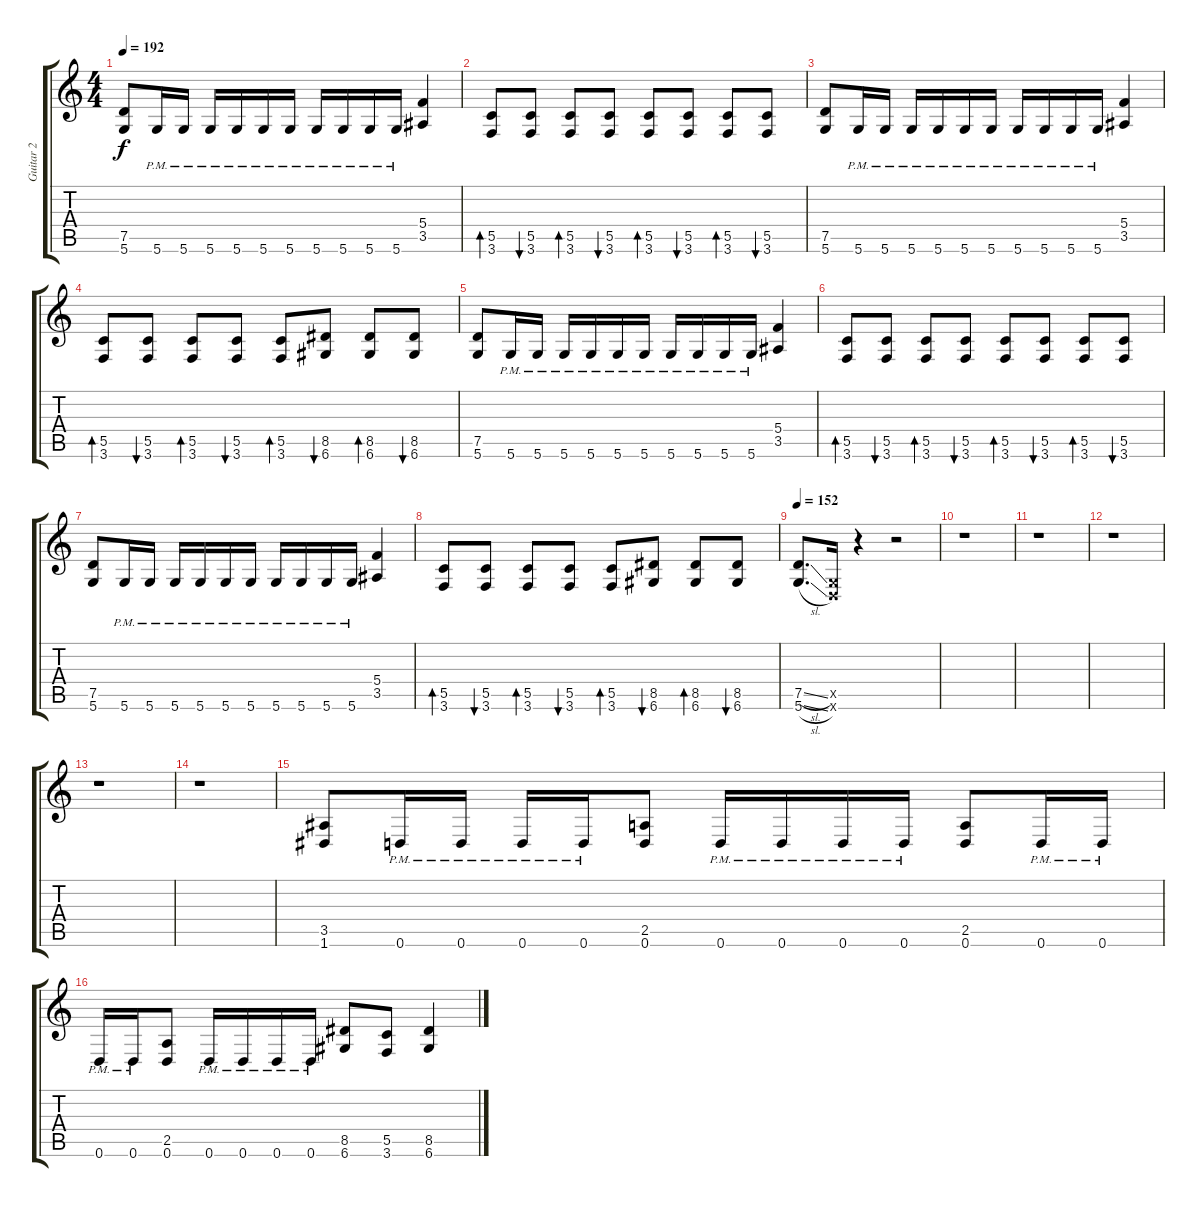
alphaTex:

\track ("Guitar 2" "Guitar 2") {instrument distortionguitar}
\staff {score tabs}
\tuning (D4 A3 F3 C3 G2 D2) {hide}
\ts (4 4)
\tempo 192
\clef g2
\ks c
(7.5 5.6).8{dy f} 5.6{pm}.16 5.6{pm}.16 5.6{pm}.16 5.6{pm}.16 5.6{pm}.16 5.6{pm}.16 5.6{pm}.16 5.6{pm}.16 5.6{pm}.16 5.6{pm}.16 (5.4 3.5).4 |
(5.5 3.6).8{bd 60} (5.5 3.6).8{bu 60} (5.5 3.6).8{bd 60} (5.5 3.6).8{bu 60} (5.5 3.6).8{bd 60} (5.5 3.6).8{bu 60} (5.5 3.6).8{bd 60} (5.5 3.6).8{bu 60} |
(7.5 5.6).8 5.6{pm}.16 5.6{pm}.16 5.6{pm}.16 5.6{pm}.16 5.6{pm}.16 5.6{pm}.16 5.6{pm}.16 5.6{pm}.16 5.6{pm}.16 5.6{pm}.16 (5.4 3.5).4 |
(5.5 3.6).8{bd 60} (5.5 3.6).8{bu 60} (5.5 3.6).8{bd 60} (5.5 3.6).8{bu 60} (5.5 3.6).8{bd 60} (8.5 6.6).8{bu 60} (8.5 6.6).8{bd 60} (8.5 6.6).8{bu 60} |
(7.5 5.6).8 5.6{pm}.16 5.6{pm}.16 5.6{pm}.16 5.6{pm}.16 5.6{pm}.16 5.6{pm}.16 5.6{pm}.16 5.6{pm}.16 5.6{pm}.16 5.6{pm}.16 (5.4 3.5).4 |
(5.5 3.6).8{bd 60} (5.5 3.6).8{bu 60} (5.5 3.6).8{bd 60} (5.5 3.6).8{bu 60} (5.5 3.6).8{bd 60} (5.5 3.6).8{bu 60} (5.5 3.6).8{bd 60} (5.5 3.6).8{bu 60} |
(7.5 5.6).8 5.6{pm}.16 5.6{pm}.16 5.6{pm}.16 5.6{pm}.16 5.6{pm}.16 5.6{pm}.16 5.6{pm}.16 5.6{pm}.16 5.6{pm}.16 5.6{pm}.16 (5.4 3.5).4 |
(5.5 3.6).8{bd 60} (5.5 3.6).8{bu 60} (5.5 3.6).8{bd 60} (5.5 3.6).8{bu 60} (5.5 3.6).8{bd 60} (8.5 6.6).8{bu 60} (8.5 6.6).8{bd 60} (8.5 6.6).8{bu 60} |
\tempo 152
(7.5{sl} 5.6{sl}).8{d} (0.5{x} 0.6{x}).16 r.4 r.2 |
r.1 |
r.1 |
r.1 |
r.1 |
r.1 |
(3.5 1.6).8 0.6{pm}.16 0.6{pm}.16 0.6{pm}.16 0.6{pm}.16 (2.5 0.6).8 0.6{pm}.16 0.6{pm}.16 0.6{pm}.16 0.6{pm}.16 (2.5 0.6).8 0.6{pm}.16 0.6{pm}.16 |
0.6{pm}.16 0.6{pm}.16 (2.5 0.6).8 0.6{pm}.16 0.6{pm}.16 0.6{pm}.16 0.6{pm}.16 (8.5 6.6).8 (5.5 3.6).8 (8.5 6.6).4
